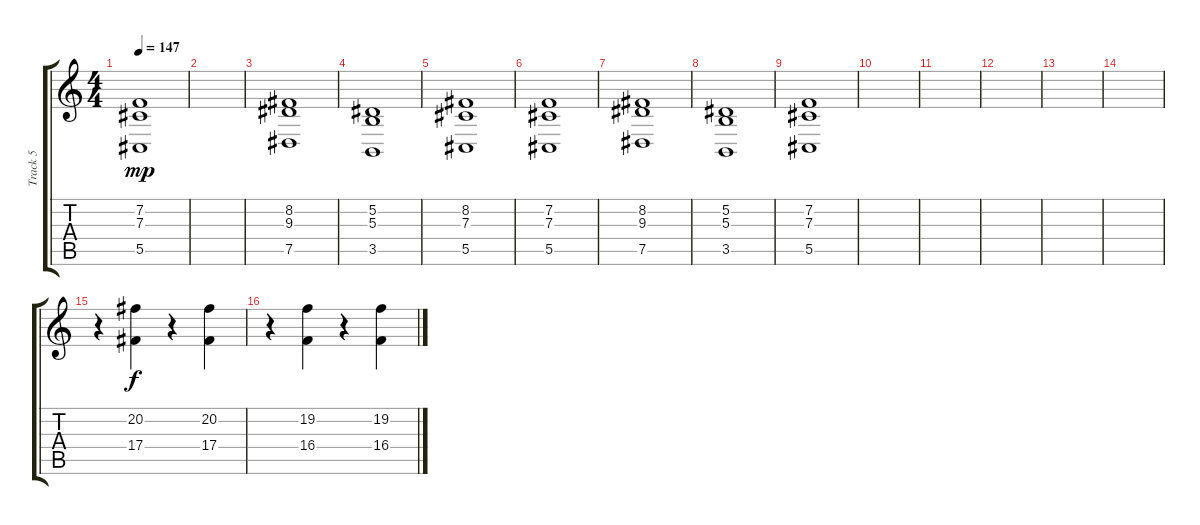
\track ("Track 5" "Track 5") {instrument stringensemble1}
\staff {score tabs}
\tuning (Eb4 Bb3 Gb3 Db3 Ab2 Eb2) {hide}
\ts (4 4)
\tempo 147
\clef g2
\ks c
(7.2 7.3 5.5).1{dy mp} |
|
(8.2 9.3 7.5).1 |
(5.2 5.3 3.5).1 |
(8.2 7.3 5.5).1 |
(7.2 7.3 5.5).1 |
(8.2 9.3 7.5).1 |
(5.2 5.3 3.5).1 |
(7.2 7.3 5.5).1 |
|
|
|
|
|
r.4 (20.2 17.4).4{dy f} r.4 (20.2 17.4).4 |
r.4 (19.2 16.4).4 r.4 (19.2 16.4).4
